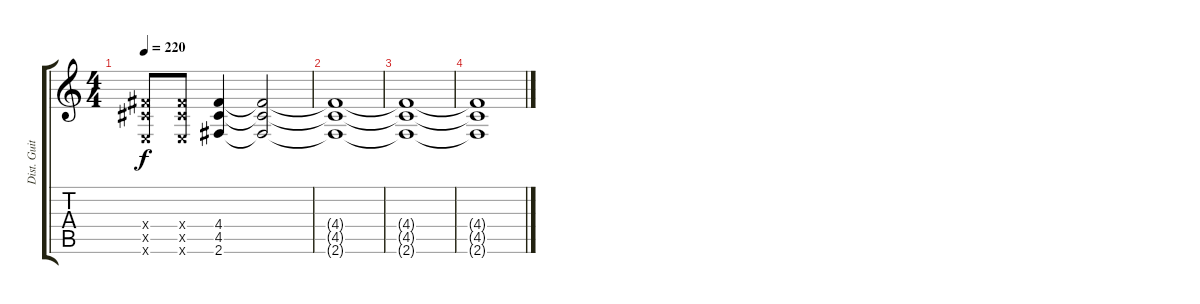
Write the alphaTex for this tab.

\track ("Dist. Guitar 2" "Dist. Guit") {instrument distortionguitar}
\staff {score tabs}
\tuning (E4 B3 G3 D3 A2 E2) {hide}
\ts (4 4)
\tempo 220
\clef g2
\ks c
(4.4{x} 4.5{x} 0.6{x}).8{dy f} (4.4{x} 4.5{x} 0.6{x}).8 (4.4 4.5 2.6).4 (4.4{t} 4.5{t} 2.6{t}).2 |
(4.4{t} 4.5{t} 2.6{t}).1 |
(4.4{t} 4.5{t} 2.6{t}).1 |
(4.4{t} 4.5{t} 2.6{t}).1
